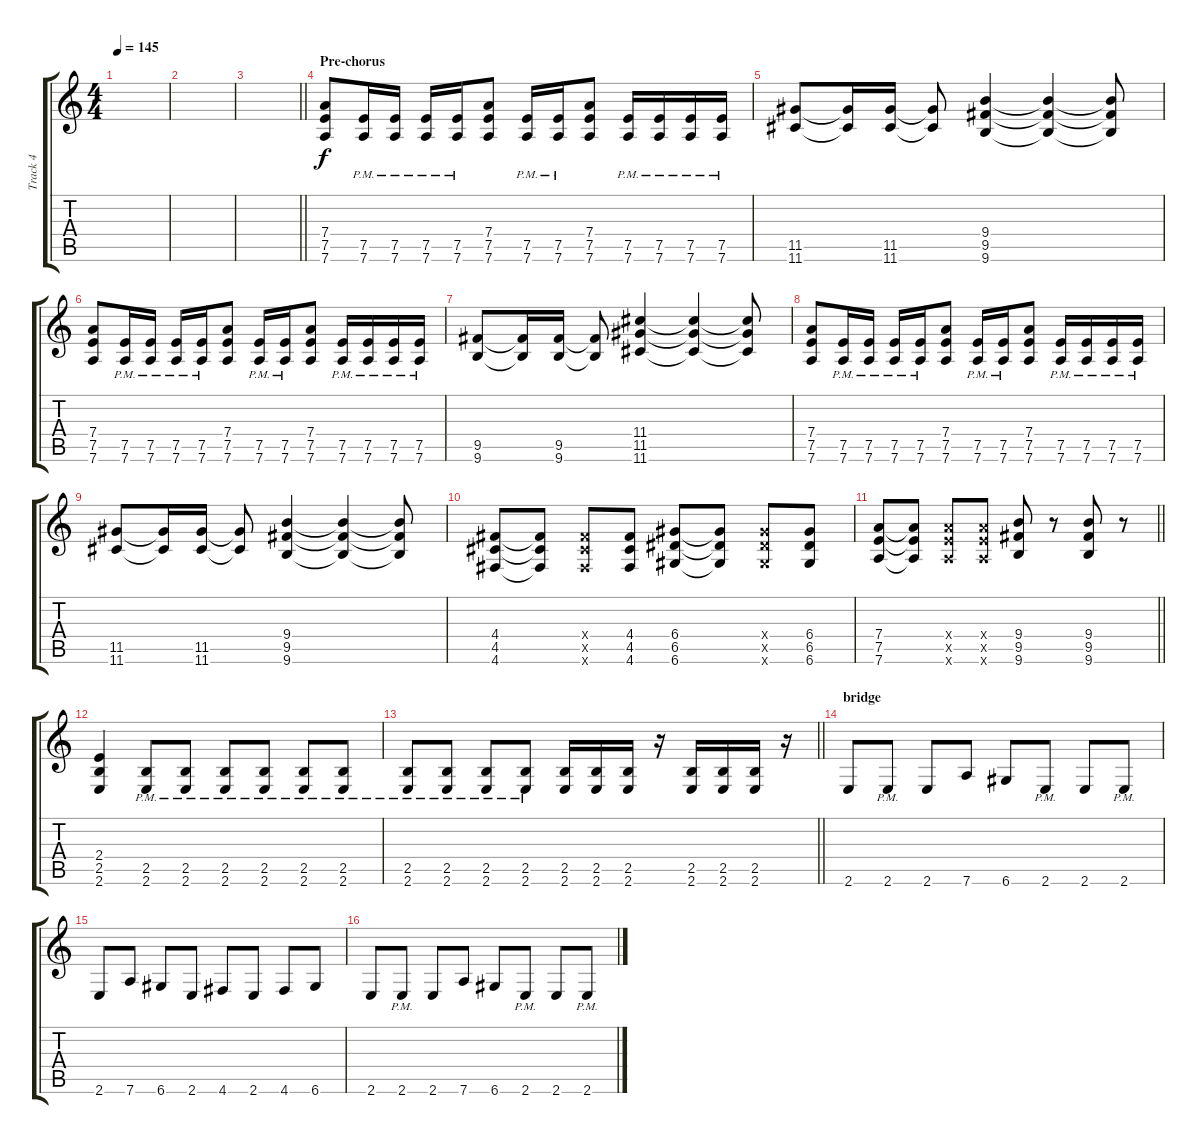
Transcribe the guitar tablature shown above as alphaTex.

\track ("Track 4" "Track 4") {instrument distortionguitar}
\staff {score tabs}
\tuning (E4 B3 G3 D3 A2 D2) {hide}
\ts (4 4)
\tempo 145
\clef g2
\ks c
|
|
\barLineRight lightlight
|
\section ("" "Pre-chorus")
(7.4 7.5 7.6).8 (7.5{pm} 7.6{pm}).16 (7.5{pm} 7.6{pm}).16 (7.5{pm} 7.6{pm}).16 (7.5{pm} 7.6{pm}).16 (7.4 7.5 7.6).8 (7.5{pm} 7.6{pm}).16 (7.5{pm} 7.6{pm}).16 (7.4 7.5 7.6).8 (7.5{pm} 7.6{pm}).16 (7.5{pm} 7.6{pm}).16 (7.5{pm} 7.6{pm}).16 (7.5{pm} 7.6{pm}).16 |
(11.5 11.6).8 (11.5{t} 11.6{t}).16 (11.5 11.6).16 (11.5{t} 11.6{t}).8 (9.4 9.5 9.6).4 (9.4{t} 9.5{t} 9.6{t}).4 (9.4{t} 9.5{t} 9.6{t}).8 |
(7.4 7.5 7.6).8 (7.5{pm} 7.6{pm}).16 (7.5{pm} 7.6{pm}).16 (7.5{pm} 7.6{pm}).16 (7.5{pm} 7.6{pm}).16 (7.4 7.5 7.6).8 (7.5{pm} 7.6{pm}).16 (7.5{pm} 7.6{pm}).16 (7.4 7.5 7.6).8 (7.5{pm} 7.6{pm}).16 (7.5{pm} 7.6{pm}).16 (7.5{pm} 7.6{pm}).16 (7.5{pm} 7.6{pm}).16 |
(9.5 9.6).8 (9.5{t} 9.6{t}).16 (9.5 9.6).16 (9.5{t} 9.6{t}).8 (11.4 11.5 11.6).4 (11.4{t} 11.5{t} 11.6{t}).4 (11.4{t} 11.5{t} 11.6{t}).8 |
(7.4 7.5 7.6).8 (7.5{pm} 7.6{pm}).16 (7.5{pm} 7.6{pm}).16 (7.5{pm} 7.6{pm}).16 (7.5{pm} 7.6{pm}).16 (7.4 7.5 7.6).8 (7.5{pm} 7.6{pm}).16 (7.5{pm} 7.6{pm}).16 (7.4 7.5 7.6).8 (7.5{pm} 7.6{pm}).16 (7.5{pm} 7.6{pm}).16 (7.5{pm} 7.6{pm}).16 (7.5{pm} 7.6{pm}).16 |
(11.5 11.6).8 (11.5{t} 11.6{t}).16 (11.5 11.6).16 (11.5{t} 11.6{t}).8 (9.4 9.5 9.6).4 (9.4{t} 9.5{t} 9.6{t}).4 (9.4{t} 9.5{t} 9.6{t}).8 |
(4.4 4.5 4.6).8 (4.4{t} 4.5{t} 4.6{t}).8 (4.4{x} 4.5{x} 4.6{x}).8 (4.4 4.5 4.6).8 (6.4 6.5 6.6).8 (6.4{t} 6.5{t} 6.6{t}).8 (6.4{x} 6.5{x} 6.6{x}).8 (6.4 6.5 6.6).8 |
\barLineRight lightlight
(7.4 7.5 7.6).8 (7.4{t} 7.5{t} 7.6{t}).8 (7.4{x} 7.5{x} 7.6{x}).8 (7.4{x} 7.5{x} 7.6{x}).8 (9.4 9.5 9.6).8 r.8 (9.4 9.5 9.6).8 r.8 |
(2.4 2.5 2.6).4 (2.5{pm} 2.6{pm}).8 (2.5{pm} 2.6{pm}).8 (2.5{pm} 2.6{pm}).8 (2.5{pm} 2.6{pm}).8 (2.5{pm} 2.6{pm}).8 (2.5{pm} 2.6{pm}).8 |
\barLineRight lightlight
(2.5{pm} 2.6{pm}).8 (2.5{pm} 2.6{pm}).8 (2.5{pm} 2.6{pm}).8 (2.5{pm} 2.6{pm}).8 (2.5 2.6).16 (2.5 2.6).16 (2.5 2.6).16 r.16 (2.5 2.6).16 (2.5 2.6).16 (2.5 2.6).16 r.16 |
\section ("" "bridge")
2.6.8 2.6{pm}.8 2.6.8 7.6.8 6.6.8 2.6{pm}.8 2.6.8 2.6{pm}.8 |
2.6.8 7.6.8 6.6.8 2.6.8 4.6.8 2.6.8 4.6.8 6.6.8 |
2.6.8 2.6{pm}.8 2.6.8 7.6.8 6.6.8 2.6{pm}.8 2.6.8 2.6{pm}.8
